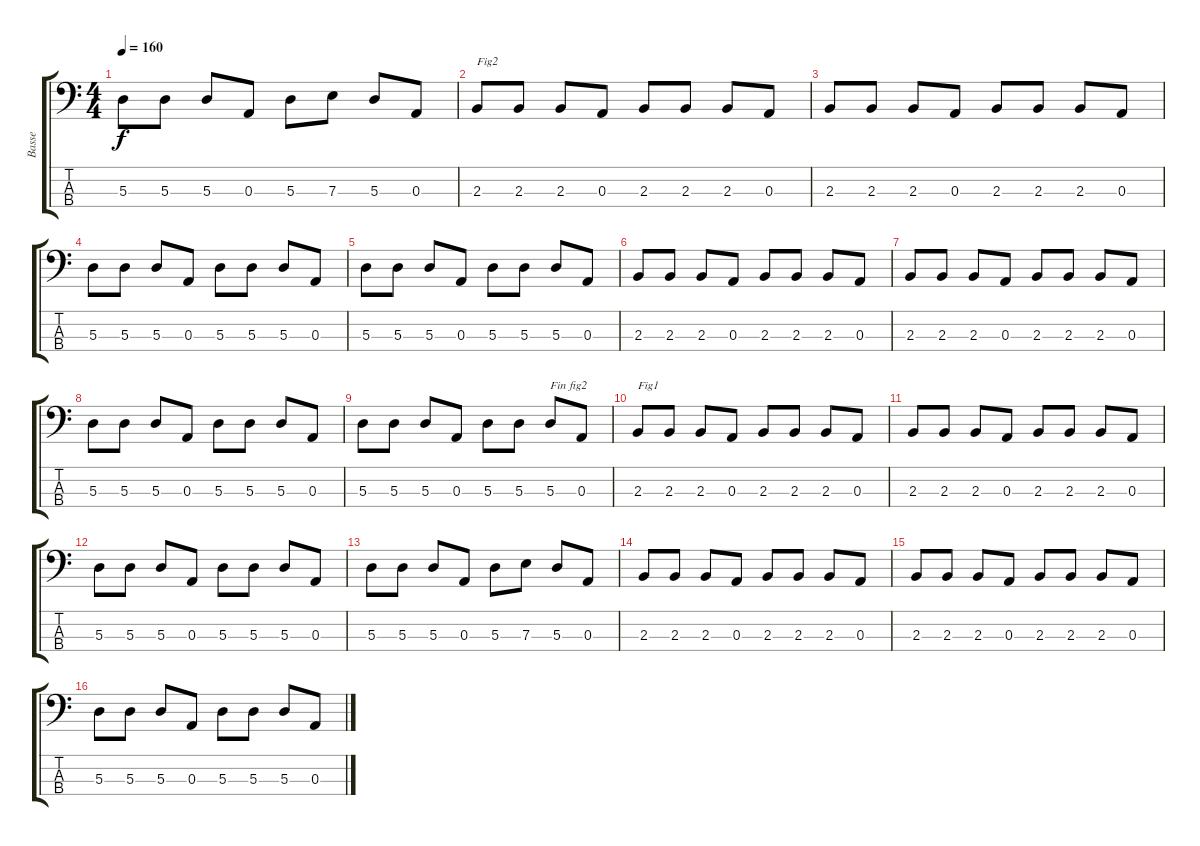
\track ("Basse" "Basse") {instrument electricbasspick}
\staff {score tabs}
\tuning (G2 D2 A1 E1) {hide}
\ts (4 4)
\tempo 160
\clef f4
\ks c
5.3.8{dy f} 5.3.8 5.3.8 0.3.8 5.3.8 7.3.8 5.3.8 0.3.8 |
2.3.8{txt "Fig2"} 2.3.8 2.3.8 0.3.8 2.3.8 2.3.8 2.3.8 0.3.8 |
2.3.8 2.3.8 2.3.8 0.3.8 2.3.8 2.3.8 2.3.8 0.3.8 |
5.3.8 5.3.8 5.3.8 0.3.8 5.3.8 5.3.8 5.3.8 0.3.8 |
5.3.8 5.3.8 5.3.8 0.3.8 5.3.8 5.3.8 5.3.8 0.3.8 |
2.3.8 2.3.8 2.3.8 0.3.8 2.3.8 2.3.8 2.3.8 0.3.8 |
2.3.8 2.3.8 2.3.8 0.3.8 2.3.8 2.3.8 2.3.8 0.3.8 |
5.3.8 5.3.8 5.3.8 0.3.8 5.3.8 5.3.8 5.3.8 0.3.8 |
5.3.8 5.3.8 5.3.8 0.3.8 5.3.8 5.3.8 5.3.8{txt "Fin fig2"} 0.3.8 |
2.3.8{txt "Fig1"} 2.3.8 2.3.8 0.3.8 2.3.8 2.3.8 2.3.8 0.3.8 |
2.3.8 2.3.8 2.3.8 0.3.8 2.3.8 2.3.8 2.3.8 0.3.8 |
5.3.8 5.3.8 5.3.8 0.3.8 5.3.8 5.3.8 5.3.8 0.3.8 |
5.3.8 5.3.8 5.3.8 0.3.8 5.3.8 7.3.8 5.3.8 0.3.8 |
2.3.8 2.3.8 2.3.8 0.3.8 2.3.8 2.3.8 2.3.8 0.3.8 |
2.3.8 2.3.8 2.3.8 0.3.8 2.3.8 2.3.8 2.3.8 0.3.8 |
5.3.8 5.3.8 5.3.8 0.3.8 5.3.8 5.3.8 5.3.8 0.3.8
